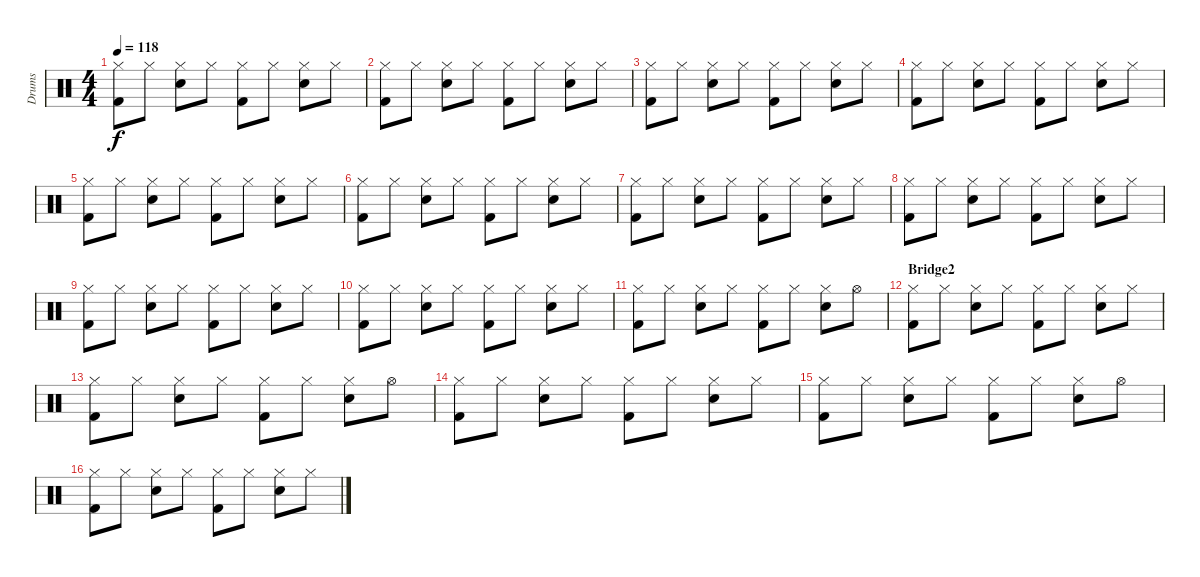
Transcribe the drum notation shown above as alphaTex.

\track ("Drums" "Drums") {instrument percussion}
\staff {score}
\articulation defaults
\ts (4 4)
\tempo 118
\clef neutral
\ks c
("Hi-Hat (closed)" "Kick (hit) 2").8{dy f} "Hi-Hat (closed)".8 ("Hi-Hat (closed)" "Snare (hit) 2").8 "Hi-Hat (closed)".8 ("Hi-Hat (closed)" "Kick (hit) 2").8 "Hi-Hat (closed)".8 ("Hi-Hat (closed)" "Snare (hit) 2").8 "Hi-Hat (closed)".8 |
("Hi-Hat (closed)" "Kick (hit) 2").8 "Hi-Hat (closed)".8 ("Hi-Hat (closed)" "Snare (hit) 2").8 "Hi-Hat (closed)".8 ("Hi-Hat (closed)" "Kick (hit) 2").8 "Hi-Hat (closed)".8 ("Hi-Hat (closed)" "Snare (hit) 2").8 "Hi-Hat (closed)".8 |
("Hi-Hat (closed)" "Kick (hit) 2").8 "Hi-Hat (closed)".8 ("Hi-Hat (closed)" "Snare (hit) 2").8 "Hi-Hat (closed)".8 ("Hi-Hat (closed)" "Kick (hit) 2").8 "Hi-Hat (closed)".8 ("Hi-Hat (closed)" "Snare (hit) 2").8 "Hi-Hat (closed)".8 |
("Hi-Hat (closed)" "Kick (hit) 2").8 "Hi-Hat (closed)".8 ("Hi-Hat (closed)" "Snare (hit) 2").8 "Hi-Hat (closed)".8 ("Hi-Hat (closed)" "Kick (hit) 2").8 "Hi-Hat (closed)".8 ("Hi-Hat (closed)" "Snare (hit) 2").8 "Hi-Hat (closed)".8 |
("Hi-Hat (closed)" "Kick (hit) 2").8 "Hi-Hat (closed)".8 ("Hi-Hat (closed)" "Snare (hit) 2").8 "Hi-Hat (closed)".8 ("Hi-Hat (closed)" "Kick (hit) 2").8 "Hi-Hat (closed)".8 ("Hi-Hat (closed)" "Snare (hit) 2").8 "Hi-Hat (closed)".8 |
("Hi-Hat (closed)" "Kick (hit) 2").8 "Hi-Hat (closed)".8 ("Hi-Hat (closed)" "Snare (hit) 2").8 "Hi-Hat (closed)".8 ("Hi-Hat (closed)" "Kick (hit) 2").8 "Hi-Hat (closed)".8 ("Hi-Hat (closed)" "Snare (hit) 2").8 "Hi-Hat (closed)".8 |
("Hi-Hat (closed)" "Kick (hit) 2").8 "Hi-Hat (closed)".8 ("Hi-Hat (closed)" "Snare (hit) 2").8 "Hi-Hat (closed)".8 ("Hi-Hat (closed)" "Kick (hit) 2").8 "Hi-Hat (closed)".8 ("Hi-Hat (closed)" "Snare (hit) 2").8 "Hi-Hat (closed)".8 |
("Hi-Hat (closed)" "Kick (hit) 2").8 "Hi-Hat (closed)".8 ("Hi-Hat (closed)" "Snare (hit) 2").8 "Hi-Hat (closed)".8 ("Hi-Hat (closed)" "Kick (hit) 2").8 "Hi-Hat (closed)".8 ("Hi-Hat (closed)" "Snare (hit) 2").8 "Hi-Hat (closed)".8 |
("Hi-Hat (closed)" "Kick (hit) 2").8 "Hi-Hat (closed)".8 ("Hi-Hat (closed)" "Snare (hit) 2").8 "Hi-Hat (closed)".8 ("Hi-Hat (closed)" "Kick (hit) 2").8 "Hi-Hat (closed)".8 ("Hi-Hat (closed)" "Snare (hit) 2").8 "Hi-Hat (closed)".8 |
("Hi-Hat (closed)" "Kick (hit) 2").8 "Hi-Hat (closed)".8 ("Hi-Hat (closed)" "Snare (hit) 2").8 "Hi-Hat (closed)".8 ("Hi-Hat (closed)" "Kick (hit) 2").8 "Hi-Hat (closed)".8 ("Hi-Hat (closed)" "Snare (hit) 2").8 "Hi-Hat (closed)".8 |
("Hi-Hat (closed)" "Kick (hit) 2").8 "Hi-Hat (closed)".8 ("Hi-Hat (closed)" "Snare (hit) 2").8 "Hi-Hat (closed)".8 ("Hi-Hat (closed)" "Kick (hit) 2").8 "Hi-Hat (closed)".8 ("Hi-Hat (closed)" "Snare (hit) 2").8 "Hi-Hat (open)".8 |
\section ("" "Bridge2")
("Hi-Hat (closed)" "Kick (hit) 2").8 "Hi-Hat (closed)".8 ("Hi-Hat (closed)" "Snare (hit) 2").8 "Hi-Hat (closed)".8 ("Hi-Hat (closed)" "Kick (hit) 2").8 "Hi-Hat (closed)".8 ("Hi-Hat (closed)" "Snare (hit) 2").8 "Hi-Hat (closed)".8 |
("Hi-Hat (closed)" "Kick (hit) 2").8 "Hi-Hat (closed)".8 ("Hi-Hat (closed)" "Snare (hit) 2").8 "Hi-Hat (closed)".8 ("Hi-Hat (closed)" "Kick (hit) 2").8 "Hi-Hat (closed)".8 ("Hi-Hat (closed)" "Snare (hit) 2").8 "Hi-Hat (open)".8 |
("Hi-Hat (closed)" "Kick (hit) 2").8 "Hi-Hat (closed)".8 ("Hi-Hat (closed)" "Snare (hit) 2").8 "Hi-Hat (closed)".8 ("Hi-Hat (closed)" "Kick (hit) 2").8 "Hi-Hat (closed)".8 ("Hi-Hat (closed)" "Snare (hit) 2").8 "Hi-Hat (closed)".8 |
("Hi-Hat (closed)" "Kick (hit) 2").8 "Hi-Hat (closed)".8 ("Hi-Hat (closed)" "Snare (hit) 2").8 "Hi-Hat (closed)".8 ("Hi-Hat (closed)" "Kick (hit) 2").8 "Hi-Hat (closed)".8 ("Hi-Hat (closed)" "Snare (hit) 2").8 "Hi-Hat (open)".8 |
("Hi-Hat (closed)" "Kick (hit) 2").8 "Hi-Hat (closed)".8 ("Hi-Hat (closed)" "Snare (hit) 2").8 "Hi-Hat (closed)".8 ("Hi-Hat (closed)" "Kick (hit) 2").8 "Hi-Hat (closed)".8 ("Hi-Hat (closed)" "Snare (hit) 2").8 "Hi-Hat (closed)".8
